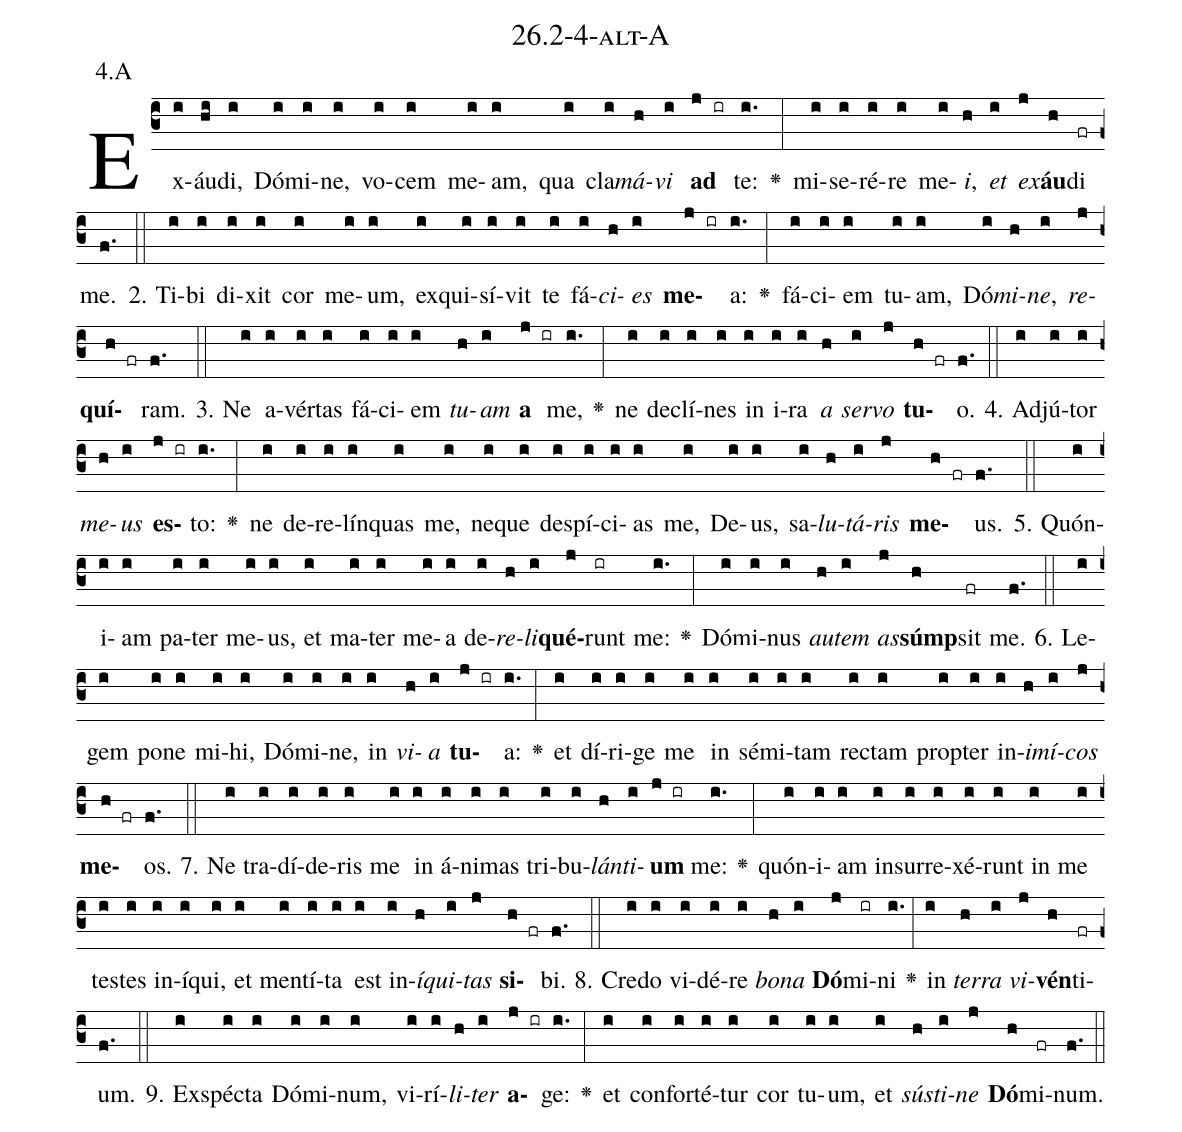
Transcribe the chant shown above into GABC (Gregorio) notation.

name: 26.2-4-alt-A;
annotation: 4.A;
%%
(c3)Ex(i)áu(hi)di,(i) Dó(i)mi(i)ne,(i) vo(i)cem(i) me(i)am,(i) qua(i) cla(i)<i>má</i>(h)<i>vi</i>(i) <b>ad</b>(j ir) te:(i.) <v>\greheightstar</v>(:) mi(i)se(i)ré(i)re(i) me(i)<i>i</i>,(h) <i>et</i>(i) <i>ex</i>(j)<b>áu</b>(h)di(fr) me.(f.) (::)
2. Ti(i)bi(i) di(i)xit(i) cor(i) me(i)um,(i) ex(i)qui(i)sí(i)vit(i) te(i) fá(i)<i>ci</i>(h)<i>es</i>(i) <b>me</b>(j ir)a:(i.) <v>\greheightstar</v>(:) fá(i)ci(i)em(i) tu(i)am,(i) Dó(i)<i>mi</i>(h)<i>ne</i>,(i) <i>re</i>(j)<b>quí</b>(h fr)ram.(f.) (::)
3. Ne(i) a(i)vér(i)tas(i) fá(i)ci(i)em(i) <i>tu</i>(h)<i>am</i>(i) <b>a</b>(j ir) me,(i.) <v>\greheightstar</v>(:) ne(i) de(i)clí(i)nes(i) in(i) i(i)ra(i) <i>a</i>(h) <i>ser</i>(i)<i>vo</i>(j) <b>tu</b>(h fr)o.(f.) (::)
4. Ad(i)jú(i)tor(i) <i>me</i>(h)<i>us</i>(i) <b>es</b>(j ir)to:(i.) <v>\greheightstar</v>(:) ne(i) de(i)re(i)lín(i)quas(i) me,(i) ne(i)que(i) de(i)spí(i)ci(i)as(i) me,(i) De(i)us,(i) sa(i)<i>lu</i>(h)<i>tá</i>(i)<i>ris</i>(j) <b>me</b>(h fr)us.(f.) (::)
5. Quón(i)i(i)am(i) pa(i)ter(i) me(i)us,(i) et(i) ma(i)ter(i) me(i)a(i) de(i)<i>re</i>(h)<i>li</i>(i)<b>qué</b>(j)runt(ir) me:(i.) <v>\greheightstar</v>(:) Dó(i)mi(i)nus(i) <i>au</i>(h)<i>tem</i>(i) <i>as</i>(j)<b>súmp</b>(h)sit(fr) me.(f.) (::)
6. Le(i)gem(i) po(i)ne(i) mi(i)hi,(i) Dó(i)mi(i)ne,(i) in(i) <i>vi</i>(h)<i>a</i>(i) <b>tu</b>(j ir)a:(i.) <v>\greheightstar</v>(:) et(i) dí(i)ri(i)ge(i) me(i) in(i) sé(i)mi(i)tam(i) rec(i)tam(i) prop(i)ter(i) in(i)<i>i</i>(h)<i>mí</i>(i)<i>cos</i>(j) <b>me</b>(h fr)os.(f.) (::)
7. Ne(i) tra(i)dí(i)de(i)ris(i) me(i) in(i) á(i)ni(i)mas(i) tri(i)bu(i)<i>lán</i>(h)<i>ti</i>(i)<b>um</b>(j ir) me:(i.) <v>\greheightstar</v>(:) quón(i)i(i)am(i) in(i)sur(i)re(i)xé(i)runt(i) in(i) me(i) tes(i)tes(i) in(i)í(i)qui,(i) et(i) men(i)tí(i)ta(i) est(i) in(i)<i>í</i>(h)<i>qui</i>(i)<i>tas</i>(j) <b>si</b>(h fr)bi.(f.) (::)
8. Cre(i)do(i) vi(i)dé(i)re(i) <i>bo</i>(h)<i>na</i>(i) <b>Dó</b>(j)mi(ir)ni(i.) <v>\greheightstar</v>(:) in(i) <i>ter</i>(h)<i>ra</i>(i) <i>vi</i>(j)<b>vén</b>(h)ti(fr)um.(f.) (::)
9. Ex(i)spéc(i)ta(i) Dó(i)mi(i)num,(i) vi(i)rí(i)<i>li</i>(h)<i>ter</i>(i) <b>a</b>(j ir)ge:(i.) <v>\greheightstar</v>(:) et(i) con(i)for(i)té(i)tur(i) cor(i) tu(i)um,(i) et(i) <i>sús</i>(h)<i>ti</i>(i)<i>ne</i>(j) <b>Dó</b>(h)mi(fr)num.(f.) (::)
